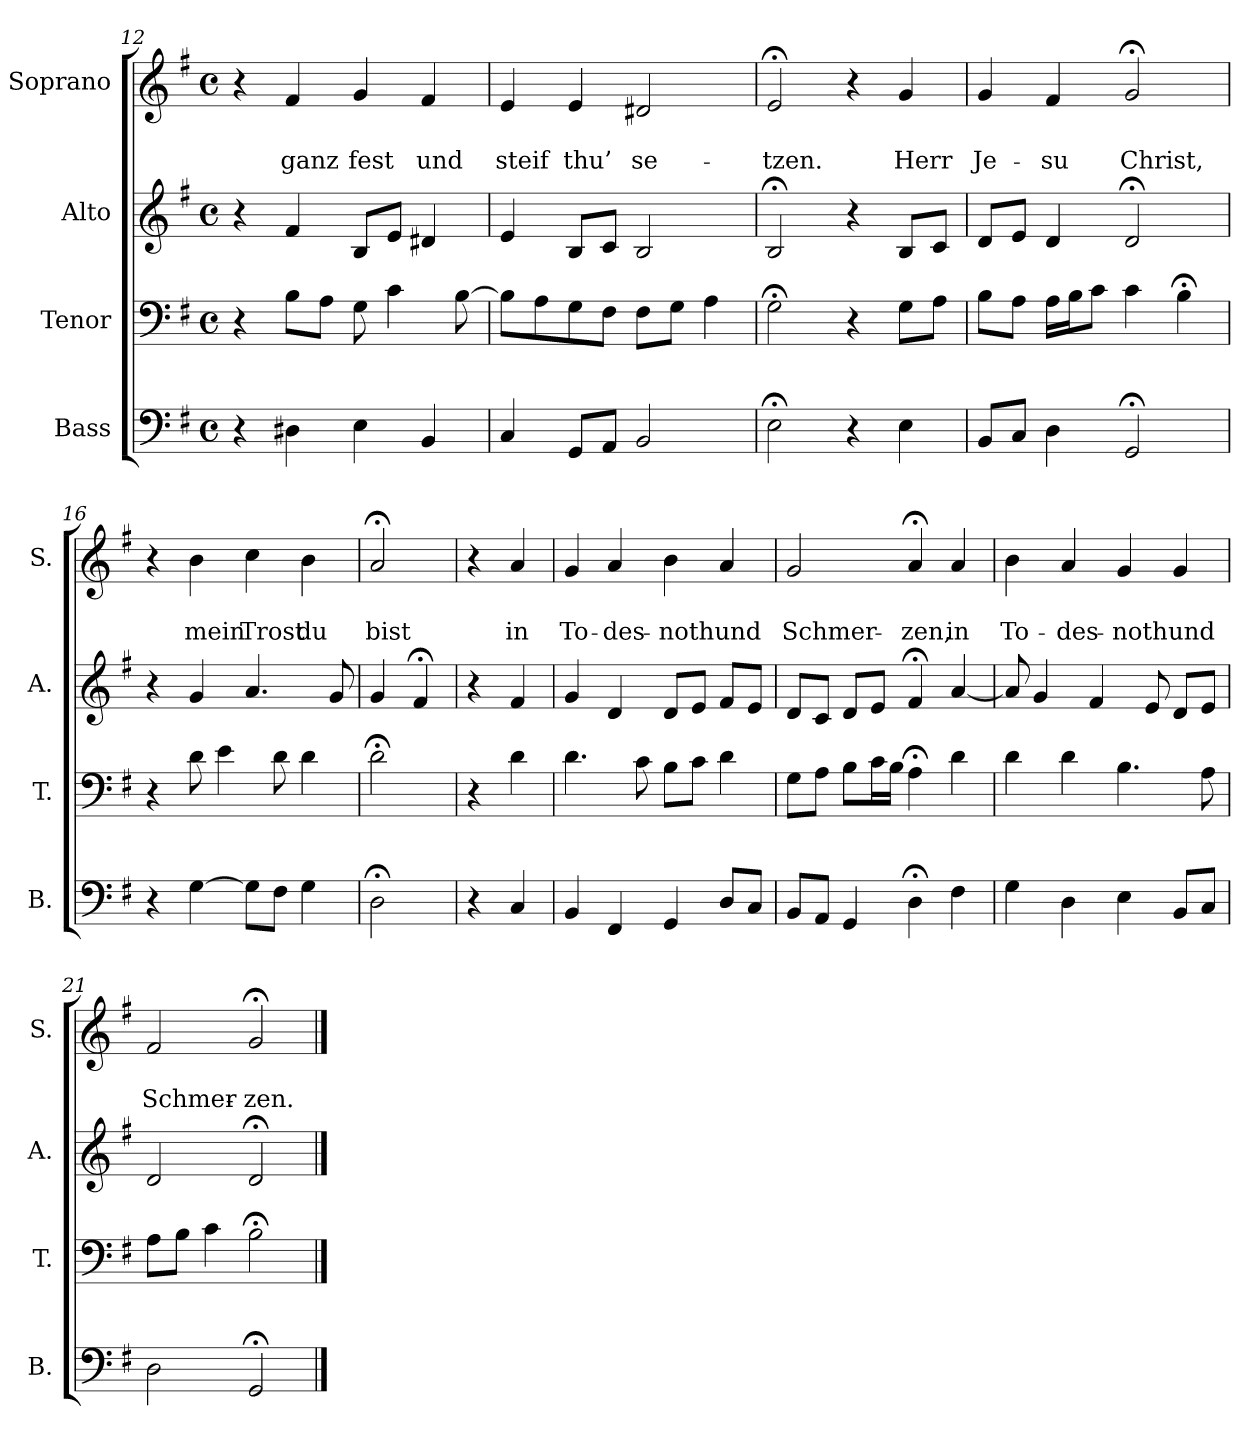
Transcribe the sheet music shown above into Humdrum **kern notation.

**kern	**kern	**kern	**kern	**text	**text
*part4	*part3	*part2	*part1	*part1	*part1
*staff4	*staff3	*staff2	*staff1	*staff1	*staff1
*I"Bass	*I"Tenor	*I"Alto	*I"Soprano	*	*
*I'B.	*I'T.	*I'A.	*I'S.	*	*
!!LO:PB:g=z
*clefF4	*clefF4	*clefG2	*clefG2	*	*
*k[f#]	*k[f#]	*k[f#]	*k[f#]	*	*
*G:	*G:	*G:	*G:	*	*
*M4/4	*M4/4	*M4/4	*M4/4	*	*
*met(c)	*met(c)	*met(c)	*met(c)	*	*
=12	=12	=12	=12	=12	=12
4r	4r	4r	4r	.	.
4D#X\	8B\L	4f#/	4f#/	.	ganz
.	8A\J	.	.	.	.
4E\	8G\	8B/L	4g/	.	fest
.	4c\	8e/J	.	.	.
4BB/	.	4d#X/	4f#/	.	und
.	[8B\	.	.	.	.
=13	=13	=13	=13	=13	=13
4C/	8B\L]	4e/	4e/	.	steif
.	8A\	.	.	.	.
8GG/L	8G\	8B/L	4e/	.	thu’
8AA/J	8F#\J	8c/J	.	.	.
2BB/	8F#\L	2B/	2d#X/	.	se-
.	8G\J	.	.	.	.
.	4A\	.	.	.	.
=14	=14	=14	=14	=14	=14
2E;<\	2G;<\	2B;</	2e;</	.	-tzen.
4r	4r	4r	4r	.	.
4E\	8G\L	8B/L	4g/	.	Herr
.	8A\J	8c/J	.	.	.
=15	=15	=15	=15	=15	=15
8BB/L	8B\L	8d/L	4g/	.	Je-
8C/J	8A\J	8e/J	.	.	.
4D\	16A\LL	4d/	4f#/	.	-su
.	16B\J	.	.	.	.
.	8c\J	.	.	.	.
2GG;</	4c\	2d;</	2g;</	.	Christ,
.	4B;<\	.	.	.	.
=16	=16	=16	=16	=16	=16
4r	4r	4r	4r	.	.
[4G\	8d\	4g/	4b\	.	mein
.	4e\	.	.	.	.
8G\L]	.	4.a/	4cc\	.	Trost
8F#\J	8d\	.	.	.	.
4G\	4d\	.	4b\	.	du
.	.	8g/	.	.	.
=17	=17	=17	=17	=17	=17
2D;<\	2d;<\	4g/	2a;</	.	bist
.	.	4f#;</	.	.	.
!!LO:LB:g=z
=17a	=17a	=17a	=17a	=17a	=17a
4r	4r	4r	4r	.	.
4C/	4d\	4f#/	4a/	.	in
=18	=18	=18	=18	=18	=18
4BB/	4.d\	4g/	4g/	.	To-
4FF#/	.	4d/	4a/	.	-des-
.	8c\	.	.	.	.
4GG/	8B\L	8d/L	4b\	.	-noth
.	8c\J	8e/J	.	.	.
8D/L	4d\	8f#/L	4a/	.	und
8C/J	.	8e/J	.	.	.
=19	=19	=19	=19	=19	=19
8BB/L	8G\L	8d/L	2g/	.	Schmer-
8AA/J	8A\J	8c/J	.	.	.
4GG/	8B\L	8d/L	.	.	.
.	16c\L	8e/J	.	.	.
.	16B\JJ	.	.	.	.
4D;<\	4A;<\	4f#;</	4a;</	.	-zen,
4F#\	4d\	[4a/	4a/	.	in
=20	=20	=20	=20	=20	=20
4G\	4d\	8a/]	4b\	.	To-
.	.	4g/	.	.	.
4D\	4d\	.	4a/	.	-des-
.	.	4f#/	.	.	.
4E\	4.B\	.	4g/	.	-noth
.	.	8e/	.	.	.
8BB/L	.	8d/L	4g/	.	und
8C/J	8A\	8e/J	.	.	.
=21	=21	=21	=21	=21	=21
2D\	8A\L	2d/	2f#/	.	Schmer-
.	8B\J	.	.	.	.
.	4c\	.	.	.	.
2GG;</	2B;<\	2d;</	2g;</	.	-zen.
==	==	==	==	==	==
*-	*-	*-	*-	*-	*-
